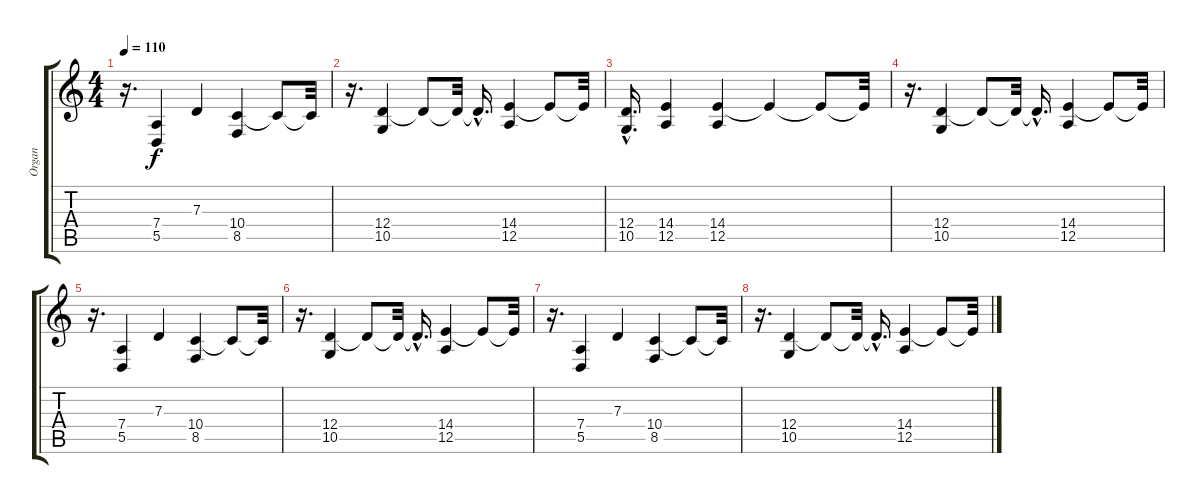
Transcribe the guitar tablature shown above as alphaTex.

\track ("Organ" "Organ") {instrument drawbarorgan}
\staff {score tabs}
\tuning (E4 B3 G3 D3 A2 E2) {hide}
\ts (4 4)
\tempo 110
\clef g2
\ks c
r.16{d dy f} (7.4 5.5).4 7.3.4 (10.4 8.5).4 10.4{t}.8 10.4{t}.32 |
r.16{d} (12.4 10.5).4 12.4{t}.8 12.4{t}.32 12.4{hac t}.16{d} (14.4 12.5).4 14.4{t}.8 14.4{t}.32 |
(12.4{hac} 10.5{hac}).16{d} (14.4 12.5).4 (14.4 12.5).4 14.4{t}.4 14.4{t}.8 14.4{t}.32 |
r.16{d} (12.4 10.5).4 12.4{t}.8 12.4{t}.32 12.4{hac t}.16{d} (14.4 12.5).4 14.4{t}.8 14.4{t}.32 |
r.16{d} (7.4 5.5).4 7.3.4 (10.4 8.5).4 10.4{t}.8 10.4{t}.32 |
r.16{d} (12.4 10.5).4 12.4{t}.8 12.4{t}.32 12.4{hac t}.16{d} (14.4 12.5).4 14.4{t}.8 14.4{t}.32 |
r.16{d} (7.4 5.5).4 7.3.4 (10.4 8.5).4 10.4{t}.8 10.4{t}.32 |
r.16{d} (12.4 10.5).4 12.4{t}.8 12.4{t}.32 12.4{hac t}.16{d} (14.4 12.5).4 14.4{t}.8 14.4{t}.32
